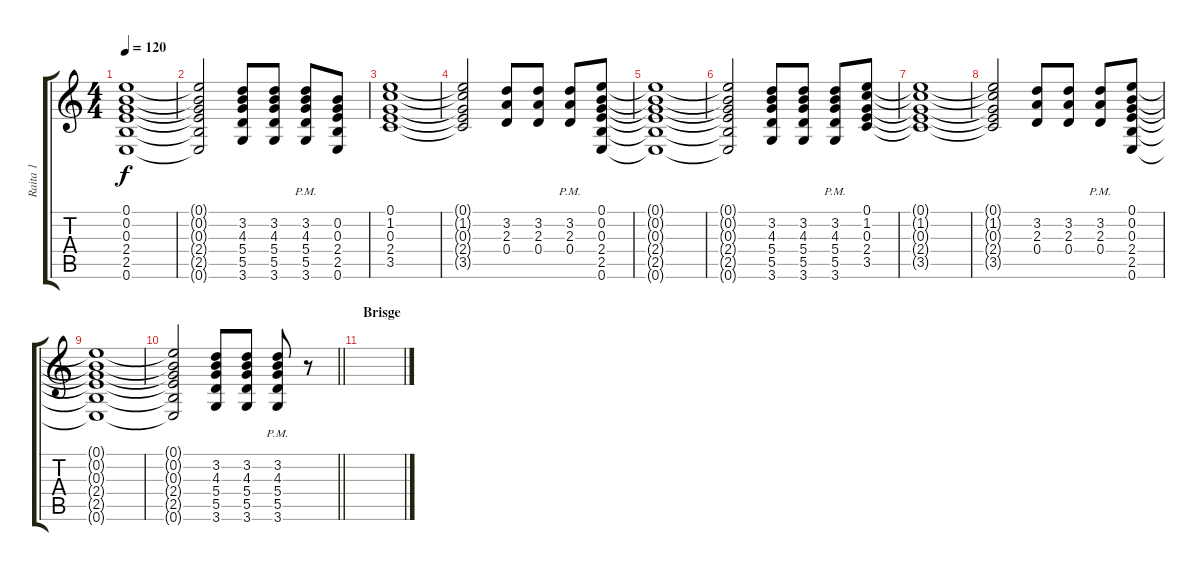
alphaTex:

\track ("Raita 1" "Raita 1") {instrument electricguitarclean}
\staff {score tabs}
\tuning (E4 B3 G3 D3 A2 E2) {hide}
\ts (4 4)
\tempo 120
\clef g2
\ks c
(0.1{t} 0.2{t} 0.3{t} 2.4{t} 2.5{t} 0.6{t}).1{dy f} |
(0.1{t} 0.2{t} 0.3{t} 2.4{t} 2.5{t} 0.6{t}).2 (3.2 4.3 5.4 5.5 3.6).8 (3.2 4.3 5.4 5.5 3.6).8 (3.2{pm} 4.3{pm} 5.4{pm} 5.5{pm} 3.6{pm}).8 (0.2 0.3 2.4 2.5 0.6).8 |
(0.1 1.2 0.3 2.4 3.5).1 |
(0.1{t} 1.2{t} 0.3{t} 2.4{t} 3.5{t}).2 (3.2 2.3 0.4).8 (3.2 2.3 0.4).8 (3.2{pm} 2.3{pm} 0.4{pm}).8 (0.1 0.2 0.3 2.4 2.5 0.6).8 |
(0.1{t} 0.2{t} 0.3{t} 2.4{t} 2.5{t} 0.6{t}).1 |
(0.1{t} 0.2{t} 0.3{t} 2.4{t} 2.5{t} 0.6{t}).2 (3.2 4.3 5.4 5.5 3.6).8 (3.2 4.3 5.4 5.5 3.6).8 (3.2{pm} 4.3{pm} 5.4{pm} 5.5{pm} 3.6{pm}).8 (0.1 1.2 0.3 2.4 3.5).8 |
(0.1{t} 1.2{t} 0.3{t} 2.4{t} 3.5{t}).1 |
(0.1{t} 1.2{t} 0.3{t} 2.4{t} 3.5{t}).2 (3.2 2.3 0.4).8 (3.2 2.3 0.4).8 (3.2{pm} 2.3{pm} 0.4{pm}).8 (0.1 0.2 0.3 2.4 2.5 0.6).8 |
(0.1{t} 0.2{t} 0.3{t} 2.4{t} 2.5{t} 0.6{t}).1 |
\barLineRight lightlight
(0.1{t} 0.2{t} 0.3{t} 2.4{t} 2.5{t} 0.6{t}).2 (3.2 4.3 5.4 5.5 3.6).8 (3.2 4.3 5.4 5.5 3.6).8 (3.2{pm} 4.3{pm} 5.4{pm} 5.5{pm} 3.6{pm}).8 r.8 |
\section ("" "Brisge")
